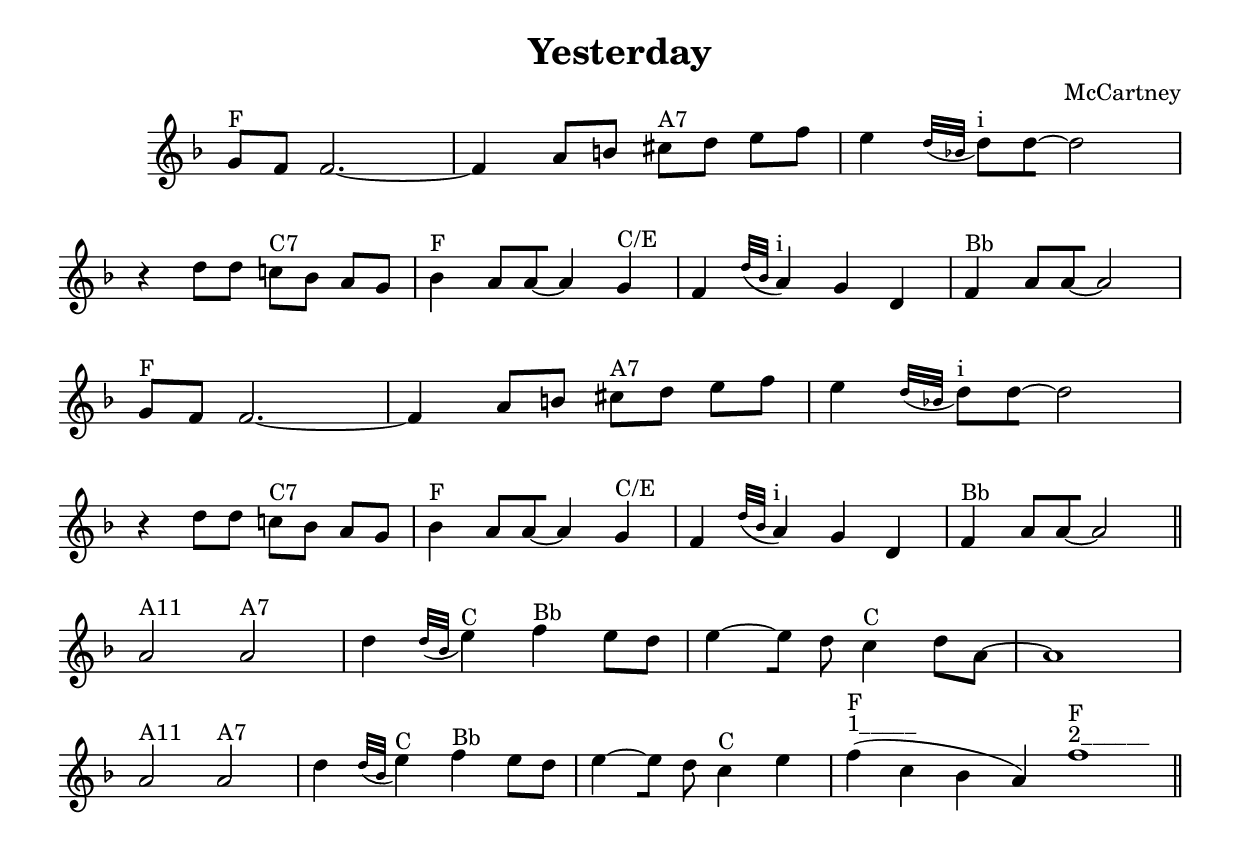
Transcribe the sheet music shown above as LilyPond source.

#(ly:set-option 'midi-extension "mid")
\version "2.12.3"
\include "english.ly"
\header{ 
title = "Yesterday"
composer = "McCartney"
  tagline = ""  % removed 
}
%{
 Filename: yesterday
Key: F
Mode: major
Title: Yesterday
Author: McCartney
Time: 4/4
EnteredBy: John Rothfield

      F             Em7   A7   *   Dmi  Dmi/C 
1) |  RS S -- --  | -- GM P#D NS | N DD -- -- |

  Bb    C7      F       C/E  Dmi G     Bb   F 
| -- DD Pm GR | m GG -- R- | S G R D | S GG - - |
                                   * 

      F              Em7   A7    *   Dmi  Dmi/C 
2) |  RS S- -- --  | -- GM P#D  NS | N DD -- -- |

     Bb    C7      F       C/E  Dmi G     Bb   F 
   | -- DD Pm GR | m GG -- R- | S G R D | S GG - - :|
                                      *


      A11  A7     Dmi
                    C Bb  Dmi/A      C        F
                      *        G 
3) || G -  G - |  D N S-  ND | N- -D P   DG | - - - - |

     A11 A7    Dmi Bb Dmi/A      C      F           F
                 C         Gm           1_____      2______
                   *                    *           *           
   | G - G - | D N S- ND | N- -D P N | (S P m G) :| S - - -     ||

  
 %}
  
melody = {
\once \override Staff.TimeSignature #'stencil = ##f
\clef treble
\key c \major
\autoBeamOn  
\cadenzaOn
\bar "|" d'8^"F"[ c'8] c'2.~ \bar "|" c'4 e'8[ fs'8] gs'8^"A7"[ a'8] b'8[ c''8] \bar "|" b'4 \acciaccatura { a'32[ f'32] }a'8^"i"[ a'8~ a'2] \bar "|"  \break        
 \bar "|" r4 a'8[ a'8] g'8^"C7"[ f'8] e'8[ d'8] \bar "|" f'4^"F" e'8[ e'8~ e'4] d'4^"C/E" \bar "|" c'4 \acciaccatura { a'32[ f'32] }e'4^"i" d'4 a4 \bar "|" c'4^"Bb" e'8[ e'8~ e'2] \bar "|"  \break        
 \bar "|" d'8^"F"[ c'8] c'2.~ \bar "|" c'4 e'8[ fs'8] gs'8^"A7"[ a'8] b'8[ c''8] \bar "|" b'4 \acciaccatura { a'32[ f'32] }a'8^"i"[ a'8~ a'2] \bar "|"  \break        
 \bar "|" r4 a'8[ a'8] g'8^"C7"[ f'8] e'8[ d'8] \bar "|" f'4^"F" e'8[ e'8~ e'4] d'4^"C/E" \bar "|" c'4 \acciaccatura { a'32[ f'32] }e'4^"i" d'4 a4 \bar "|" c'4^"Bb" e'8[ e'8~ e'2] \bar ":|"  \break        
 \bar "||"  e'2^"A11" e'2^"A7" \bar "|" a'4 \acciaccatura { a'32[ f'32] }b'4^"C" c''4^"Bb" b'8[ a'8] \bar "|" b'4~[ b'8] a'8 g'4^"C" a'8[ e'8]~ \bar "|" e'1 \bar "|"  \break        
 \bar "|" e'2^"A11" e'2^"A7" \bar "|" a'4 \acciaccatura { a'32[ f'32] }b'4^"C" c''4^"Bb" b'8[ a'8] \bar "|" b'4~[ b'8] a'8 g'4^"C" b'4 \bar "|" c''4(^"1_____"^"F" g'4 f'4 e'4) \bar ":|" c''1^"2______"^"F" \bar "||"   \break        

}

text = \lyricmode {
  
}

\score{
\transpose c' f'
<<
  \new Voice = "one" {
    \melody
  }
  \new Lyrics \lyricsto "one" \text
>>
\layout {
  \context {
       \Score
    \remove "Bar_number_engraver"
  } 
  }
\midi { 
  \context {
    \Score
    tempoWholesPerMinute = #(ly:make-moment 200 4)
   }
 }
}
